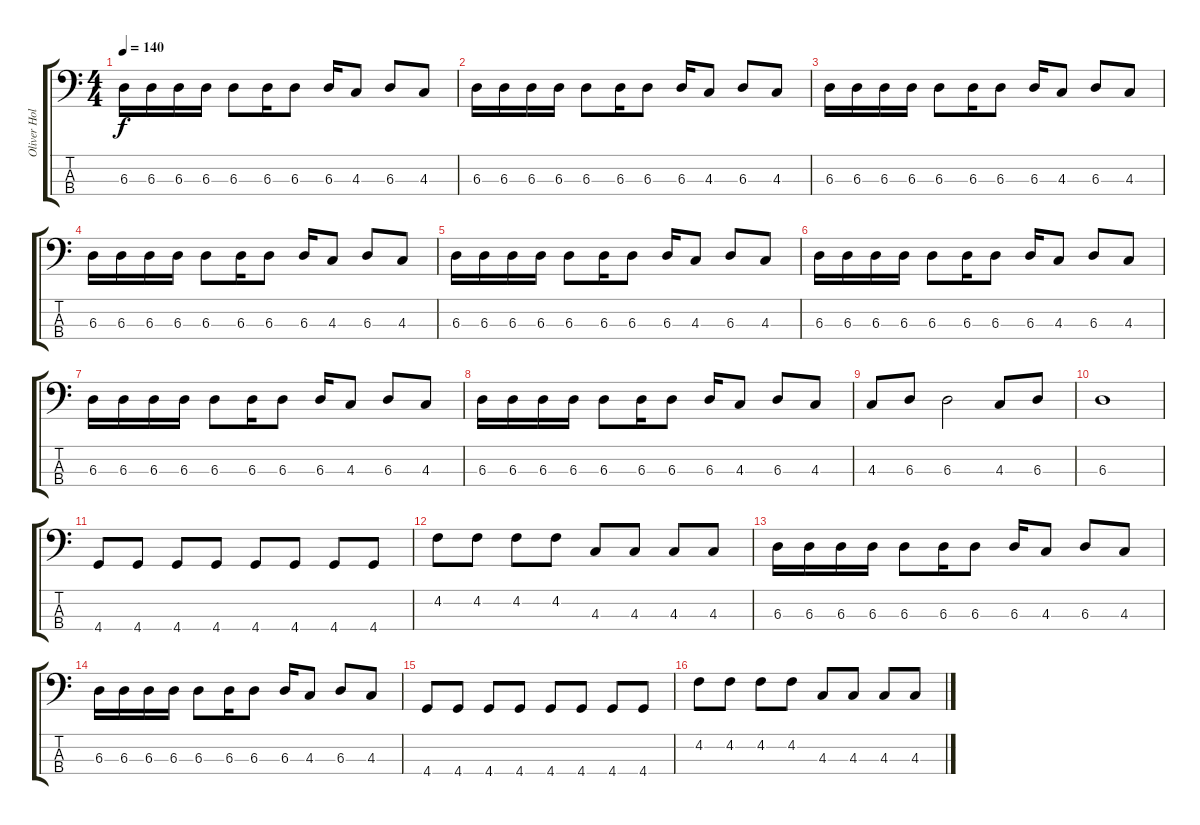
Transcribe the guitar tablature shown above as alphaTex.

\track ("Oliver Holzwarth" "Oliver Hol") {instrument electricbasspick}
\staff {score tabs}
\tuning (Gb2 Db2 Ab1 Eb1) {hide}
\ts (4 4)
\tempo 140
\clef f4
\ks c
6.3.16{dy f} 6.3.16 6.3.16 6.3.16 6.3.8 6.3.16 6.3.8 6.3.16 4.3.8 6.3.8 4.3.8 |
6.3.16 6.3.16 6.3.16 6.3.16 6.3.8 6.3.16 6.3.8 6.3.16 4.3.8 6.3.8 4.3.8 |
6.3.16 6.3.16 6.3.16 6.3.16 6.3.8 6.3.16 6.3.8 6.3.16 4.3.8 6.3.8 4.3.8 |
6.3.16 6.3.16 6.3.16 6.3.16 6.3.8 6.3.16 6.3.8 6.3.16 4.3.8 6.3.8 4.3.8 |
6.3.16 6.3.16 6.3.16 6.3.16 6.3.8 6.3.16 6.3.8 6.3.16 4.3.8 6.3.8 4.3.8 |
6.3.16 6.3.16 6.3.16 6.3.16 6.3.8 6.3.16 6.3.8 6.3.16 4.3.8 6.3.8 4.3.8 |
6.3.16 6.3.16 6.3.16 6.3.16 6.3.8 6.3.16 6.3.8 6.3.16 4.3.8 6.3.8 4.3.8 |
6.3.16 6.3.16 6.3.16 6.3.16 6.3.8 6.3.16 6.3.8 6.3.16 4.3.8 6.3.8 4.3.8 |
4.3.8 6.3.8 6.3.2 4.3.8 6.3.8 |
6.3.1 |
4.4.8 4.4.8 4.4.8 4.4.8 4.4.8 4.4.8 4.4.8 4.4.8 |
4.2.8 4.2.8 4.2.8 4.2.8 4.3.8 4.3.8 4.3.8 4.3.8 |
6.3.16 6.3.16 6.3.16 6.3.16 6.3.8 6.3.16 6.3.8 6.3.16 4.3.8 6.3.8 4.3.8 |
6.3.16 6.3.16 6.3.16 6.3.16 6.3.8 6.3.16 6.3.8 6.3.16 4.3.8 6.3.8 4.3.8 |
4.4.8 4.4.8 4.4.8 4.4.8 4.4.8 4.4.8 4.4.8 4.4.8 |
4.2.8 4.2.8 4.2.8 4.2.8 4.3.8 4.3.8 4.3.8 4.3.8
